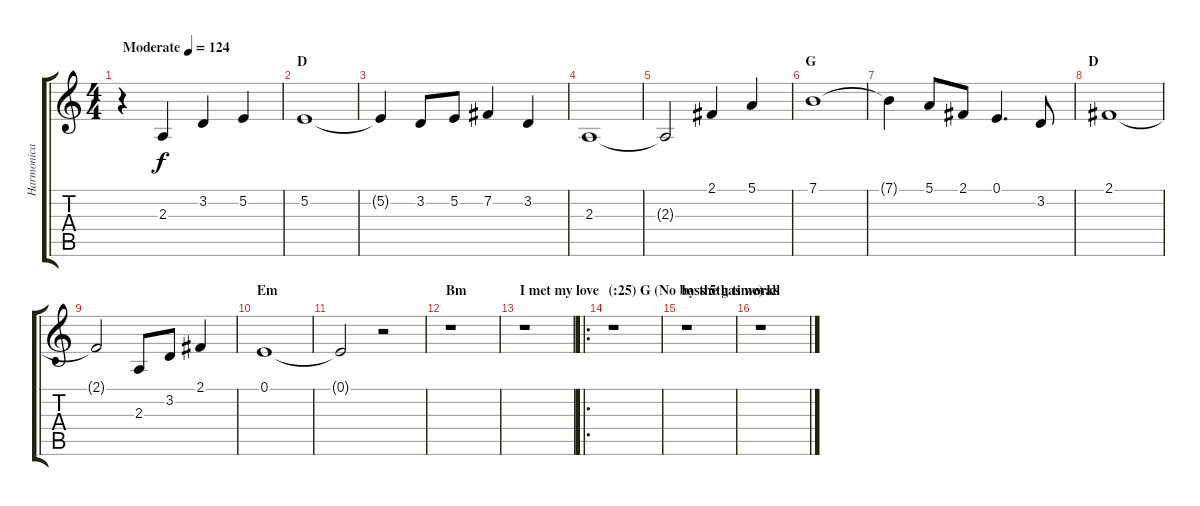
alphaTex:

\track ("Harmonica" "Harmonica") {instrument harmonica}
\staff {score tabs}
\tuning (E4 B3 G3 D3 A2 E2) {hide}
\ts (4 4)
\tempo (124 "Moderate")
\clef g2
\ks c
r.4{dy f instrument harmonica} 2.3.4 3.2.4 5.2.4 |
\section ("" "D")
5.2.1 |
5.2{t}.4 3.2.8 5.2.8 7.2.4 3.2.4 |
2.3.1 |
2.3{t}.2 2.1.4 5.1.4 |
\section ("" "G")
7.1.1 |
7.1{t}.4 5.1.8 2.1.8 0.1.4{d} 3.2.8 |
\section ("" "D")
2.1.1 |
2.1{t}.2 2.3.8 3.2.8 2.1.4 |
\section ("" "Em")
0.1.1 |
0.1{t}.2 r.2 |
\section ("" "Bm")
r.1 |
\section ("" "I met my love")
r.1 |
\ro
\section ("" "(:25) G (No bass 5th time)")
r.1 |
\section ("" "by the gas works ")
r.1 |
\section ("" "wall")
r.1
